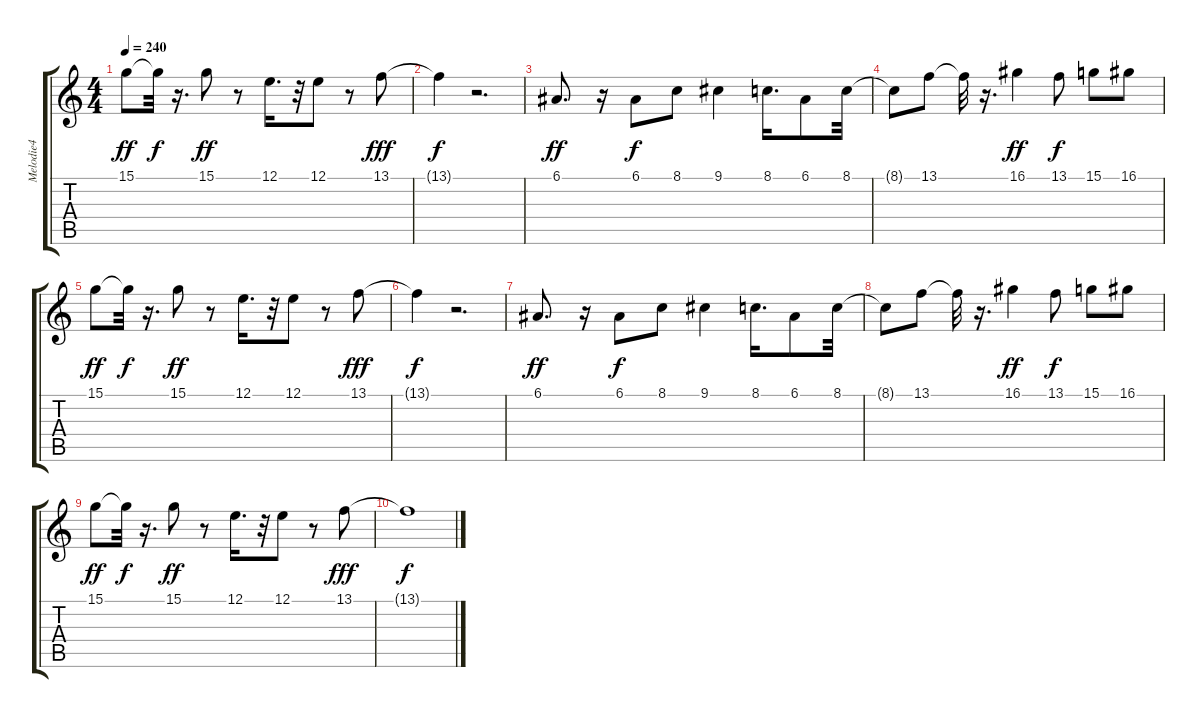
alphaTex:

\track ("Melodie4" "Melodie4") {instrument harmonica}
\staff {score tabs}
\tuning (E4 B3 G3 D3 A2 E2) {hide}
\ts (4 4)
\tempo 240
\clef g2
\ks c
15.1.8{dy ff} 15.1{t}.32{dy f} r.16{d} 15.1.8{dy ff} r.8 12.1.16{d} r.32 12.1.8 r.8 13.1.8{dy fff} |
13.1{t}.4{dy f} r.2{d} |
6.1.8{d dy ff} r.16 6.1.8{dy f} 8.1.8 9.1.4 8.1.16{d} 6.1.8 8.1.32 |
8.1{t}.8 13.1.8 13.1{t}.32 r.16{d} 16.1.4{dy ff} 13.1.8{dy f} 15.1.8 16.1.8 |
15.1.8{dy ff} 15.1{t}.32{dy f} r.16{d} 15.1.8{dy ff} r.8 12.1.16{d} r.32 12.1.8 r.8 13.1.8{dy fff} |
13.1{t}.4{dy f} r.2{d} |
6.1.8{d dy ff} r.16 6.1.8{dy f} 8.1.8 9.1.4 8.1.16{d} 6.1.8 8.1.32 |
8.1{t}.8 13.1.8 13.1{t}.32 r.16{d} 16.1.4{dy ff} 13.1.8{dy f} 15.1.8 16.1.8 |
15.1.8{dy ff} 15.1{t}.32{dy f} r.16{d} 15.1.8{dy ff} r.8 12.1.16{d} r.32 12.1.8 r.8 13.1.8{dy fff} |
13.1{t}.1{dy f}
